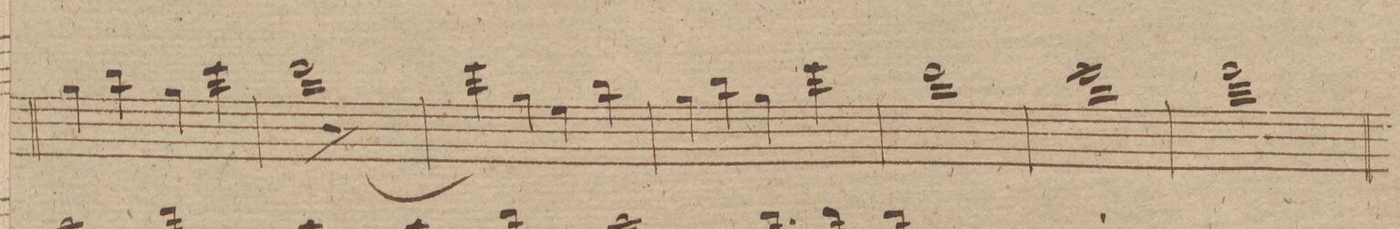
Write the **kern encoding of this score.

**kern	**dynam
*I"Flauto 1mo	*
*clefG2	*
*k[f#c#g#d#]	*
*met(c|)	*
*M2/2	*
4gg#\	.
4bb\	.
4gg#\	.
4eee\	.
=150	=150
(<1ddd#\^<	.
=151	=151
4eee\)	.
4gg#\	.
4ee\	.
4bb\	.
=152	=152
4gg#\	.
4bb\	.
4gg#\	.
4eee\	.
=153	=153
1ddd#\	.
=154	=154
1eee\	.
=155	=155
1fff#\	.
=156	=156
*-	*-
